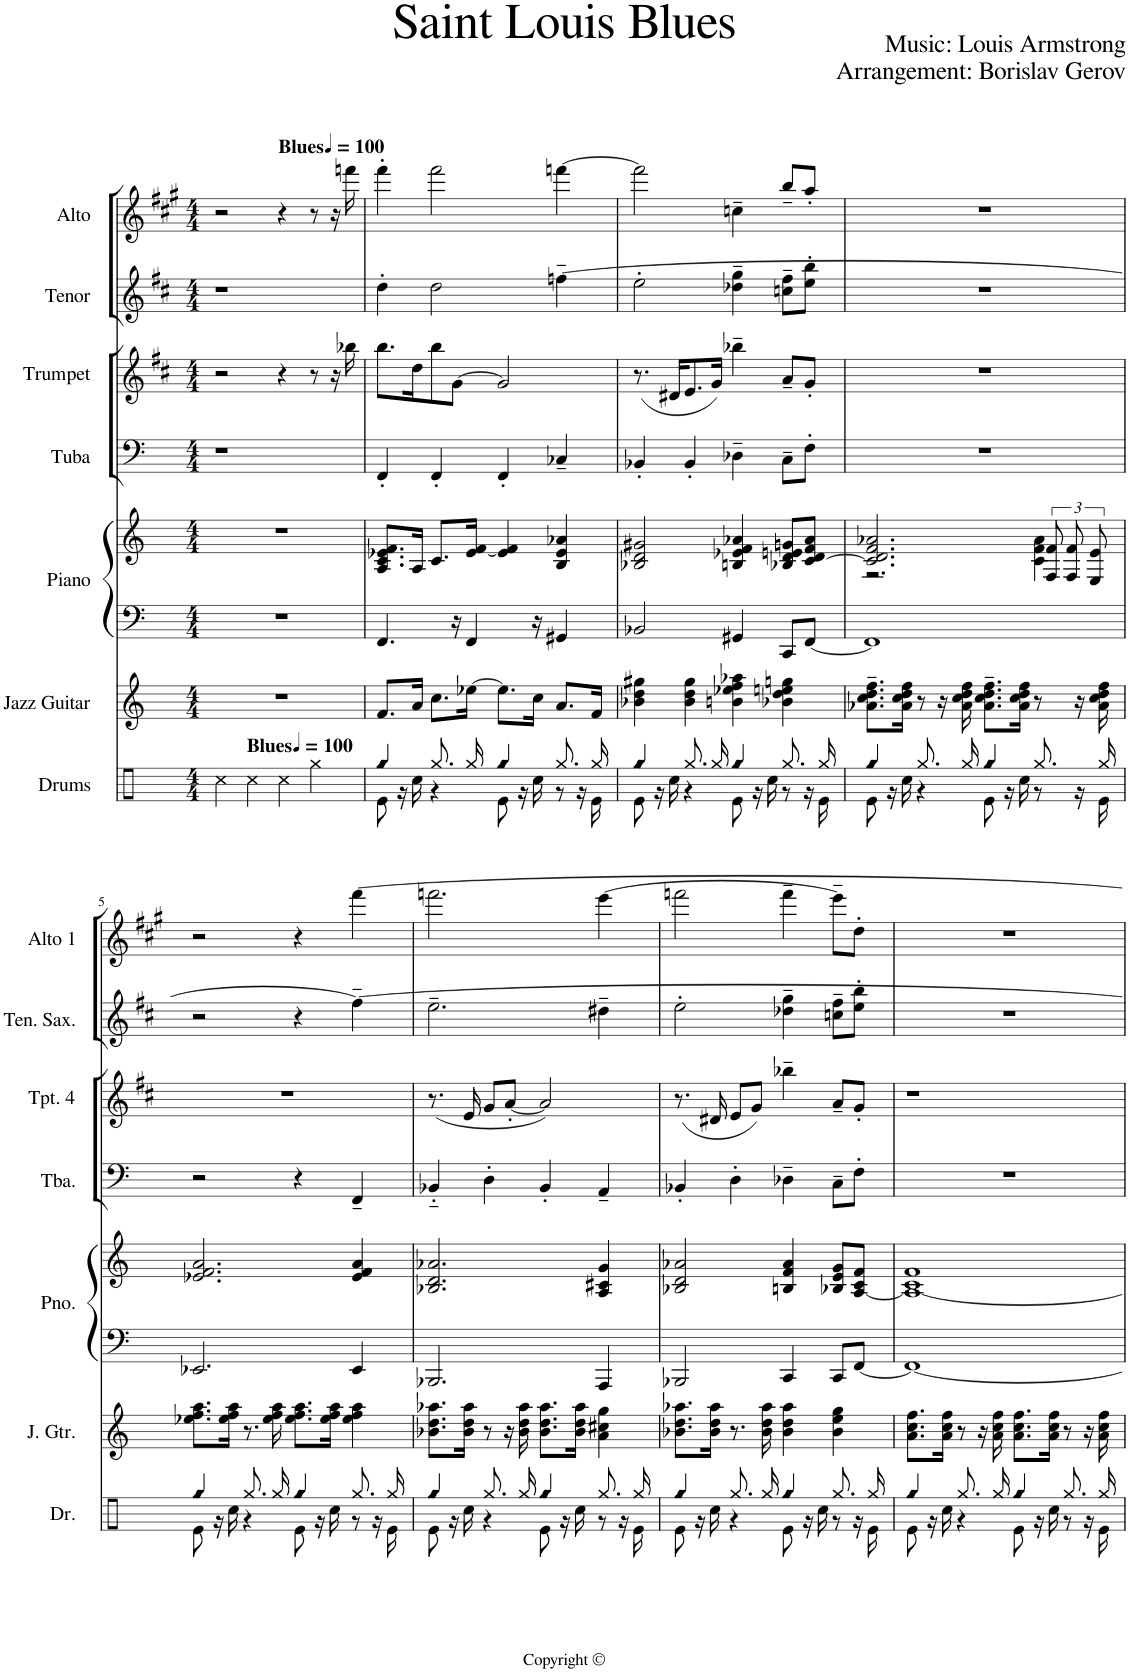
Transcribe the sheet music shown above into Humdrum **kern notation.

**kern	**kern	**kern	**kern	**kern	**kern	**kern	**kern
*part7	*part6	*part5	*part5	*part4	*part3	*part2	*part1
*staff8	*staff7	*staff6	*staff5	*staff4	*staff3	*staff2	*staff1
*I"Drums	*I"Jazz Guitar	*I"Piano	*	*I"Tuba	*I"Trumpet	*I"Tenor	*I"Alto
*I'Dr.	*I'J. Gtr.	*I'Pno.	*	*I'Tba.	*I'Tpt. 4	*	*I'Alto 1
*clefX	*clefG2	*clefF4	*clefG2	*clefF4	*clefG2	*clefG2	*clefG2
*	*	*	*	*	*Trd1c2	*Trd1c2	*Trd5c9
*k[]	*k[]	*k[]	*k[]	*k[]	*k[f#c#]	*k[f#c#]	*k[f#c#g#]
*M4/4	*M4/4	*M4/4	*M4/4	*M4/4	*M4/4	*M4/4	*M4/4
=1	=1	=1	=1	=1	=1	=1	=1
4cc\	1r	1r	1r	1r	2r	1r	2r
!LO:TX:a:B:t=Blues𝅘𝅥 = 100	!	!	!	!	!	!	!
4cc\	.	.	.	.	.	.	.
!	!	!	!	!	!	!	!LO:TX:a:B:t=Blues𝅘𝅥 = 100
4cc\	.	.	.	.	4r	.	4r
4gg\	.	.	.	.	8r	.	8r
.	.	.	.	.	16r	.	16r
.	.	.	.	.	16bb-X\	.	16fffn\
=2	=2	=2	=2	=2	=2	=2	=2
!LO:N:head=diamond	!	!	!	!	!	!	!
*^	*	*	*	*	*	*	*
4gg/	8e\	8.f/L	4.FF/	8.A/ 8.c/ 8.e-X/ 8.f/L	4FF'/	8.bb\L	4dd'\	4fff#'\
.	16r	.	.	.	.	.	.	.
.	16cc\	16a/Jk	.	16A/Jk	.	16dd\K	.	.
8.gg/L	4r	8.cc\L	.	8.c/L	4FF'/	8bb\	2dd\	2fff#\
.	.	.	16r	.	.	[8g\J	.	.
16gg/Jk	.	[16ee-X\Jk	4FF/	[16e-/ 16f/Jk	.	.	.	.
!LO:N:head=diamond	!	!	!	!	!	!	!	!
4gg/	8e\	8.ee-\L]	.	4e-/] 4f/	4FF'/	2g/]	.	.
.	16r	.	.	.	.	.	.	.
.	16cc\	16cc\Jk	16r	.	.	.	.	.
8.gg/L	8r	8.a/L	4GG#X/	4B/ 4e-/ 4a-X/	4C-X~/	.	[4ffn~\	[4fffn\
.	16r	.	.	.	.	.	.	.
16gg/Jk	16e\	16f/Jk	.	.	.	.	.	.
=3	=3	=3	=3	=3	=3	=3	=3	=3
!LO:N:head=diamond	!	!	!	!	!	!	!	!
4gg/	8e\	4b-X\ 4dd\ 4gg#X\	2BB-X/	2B-X/ 2d/ 2g#X/	4BB-X'/	(8.r	2ee'\	2fff\]
.	16r	.	.	.	.	.	.	.
.	16cc\	.	.	.	.	16d#X/KL	.	.
8.gg/L	4r	4b-\ 4dd\ 4gg#\	.	.	4BB-'/	8.e/	.	.
16gg/Jk	.	.	.	.	.	16g/Jk)	.	.
!LO:N:head=diamond	!	!	!	!	!	!	!	!
4gg/	8e\	4bn\ 4ee-X\ 4ff\ 4aa-X\	4GG#X/	4Bn/ 4e-X/ 4f/ 4a-X/	4D-X~\	4bb-X~\	4dd-X\~ 4gg\~	4ccn~\
.	16r	.	.	.	.	.	.	.
.	16cc\	.	.	.	.	.	.	.
8.gg/L	8r	4b-X\ 4dd\ 4een\ 4ggn\	8CC/L	8B-X/ 8d/ 8en/ 8gn/L	8C~\L	8a~/L	8ccn\~ 8ff#\~L	8bb~/L
.	16r	.	[8FF/J	[8c/ 8d/ 8f/ 8a-/J	8F'\J	8g'/J	8ee\' 8bb\'J	8aa'/J
16gg/Jk	16e\	.	.	.	.	.	.	.
=4	=4	=4	=4	=4	=4	=4	=4	=4
!LO:N:head=diamond	!	!	!	!	!	!	!	!
*	*	*	*	*^	*	*	*	*
4gg/	8e\	8.a-X\~ 8.cc\~ 8.dd\~ 8.ff\~L	1FF]	2.c/] 2.d/ 2.f/ 2.a-X/	2.r	1r	1r	1r	1r
.	16r	.	.	.	.	.	.	.	.
.	16cc\	16a-\ 16cc\ 16dd\ 16ff\Jk	.	.	.	.	.	.	.
8.gg/L	4r	8r	.	.	.	.	.	.	.
.	.	16r	.	.	.	.	.	.	.
16gg/Jk	.	16a-\ 16cc\ 16dd\ 16ff\	.	.	.	.	.	.	.
!LO:N:head=diamond	!	!	!	!	!	!	!	!	!
4gg/	8e\	8.a-\~ 8.cc\~ 8.dd\~ 8.ff\~L	.	.	.	.	.	.	.
.	16r	.	.	.	.	.	.	.	.
.	16cc\	16a-\ 16cc\ 16dd\ 16ff\Jk	.	.	.	.	.	.	.
8.gg/L	8r	8r	.	12F/ 12f/	4c\ 4f\ 4a-\	.	.	.	.
.	.	.	.	12F/ 12f/	.	.	.	.	.
.	16r	16r	.	.	.	.	.	.	.
.	.	.	.	12E/ 12e/	.	.	.	.	.
16gg/Jk	16e\	16a-\ 16cc\ 16dd\ 16ff\	.	.	.	.	.	.	.
*	*	*	*	*v	*v	*	*	*	*
!!LO:LB:g=z
=5	=5	=5	=5	=5	=5	=5	=5	=5
!LO:N:head=diamond	!	!	!	!	!	!	!	!
4gg/	8e\	8.ee-X\ 8.ff\ 8.aa\L	2.EE-X/	2.e-X/ 2.f/ 2.a/	2r	1r	2r	2r
.	16r	.	.	.	.	.	.	.
.	16cc\	16ee-\ 16ff\ 16aa\Jk	.	.	.	.	.	.
8.gg/L	4r	8.r	.	.	.	.	.	.
16gg/Jk	.	16ee-\ 16ff\ 16aa\	.	.	.	.	.	.
!LO:N:head=diamond	!	!	!	!	!	!	!	!
4gg/	8e\	8.ee-\ 8.ff\ 8.aa\L	.	.	4r	.	4r	4r
.	16r	.	.	.	.	.	.	.
.	16cc\	16ee-\ 16ff\ 16aa\Jk	.	.	.	.	.	.
8.gg/L	8r	4ee-\ 4ff\ 4aa\	4EE-/	4e-/ 4f/ 4a/	4FF~/	.	4ff~\_	[4fff#\
.	16r	.	.	.	.	.	.	.
16gg/Jk	16e\	.	.	.	.	.	.	.
=6	=6	=6	=6	=6	=6	=6	=6	=6
!LO:N:head=diamond	!	!	!	!	!	!	!	!
4gg/	8e\	8.b-X\ 8.dd\ 8.aa-X\L	2.BBB-X/	2.B-X/ 2.d/ 2.a-X/	4BB-X'~/	(8.r	2.ee~\	2.fffn\
.	16r	.	.	.	.	.	.	.
.	16cc\	16b-\ 16dd\ 16aa-\Jk	.	.	.	16e/	.	.
8.gg/L	4r	8r	.	.	4D'\	8g/L	.	.
.	.	16r	.	.	.	[8a'/J	.	.
16gg/Jk	.	16b-\ 16dd\ 16aa-\	.	.	.	.	.	.
!LO:N:head=diamond	!	!	!	!	!	!	!	!
4gg/	8e\	8.b-\ 8.dd\ 8.aa-\L	.	.	4BB-'/	2a/])	.	.
.	16r	.	.	.	.	.	.	.
.	16cc\	16b-\ 16dd\ 16aa-\Jk	.	.	.	.	.	.
8.gg/L	8r	4a\ 4cc#X\ 4gg\	4AAA/	4A/ 4c#X/ 4g/	4AA~/	.	4dd#X~\	[4eee\
.	16r	.	.	.	.	.	.	.
16gg/Jk	16e\	.	.	.	.	.	.	.
=7	=7	=7	=7	=7	=7	=7	=7	=7
!LO:N:head=diamond	!	!	!	!	!	!	!	!
4gg/	8e\	8.b-X\ 8.dd\ 8.aa-X\L	2BBB-X/	2B-X/ 2d/ 2a-X/	4BB-X'/	(8.r	2ee'\	2fffn\
.	16r	.	.	.	.	.	.	.
.	16cc\	16b-\ 16dd\ 16aa-\Jk	.	.	.	16d#X/	.	.
8.gg/L	4r	8.r	.	.	4D'\	8e/L	.	.
.	.	.	.	.	.	8g/J)	.	.
16gg/Jk	.	16b-\ 16dd\ 16aa-\	.	.	.	.	.	.
!LO:N:head=diamond	!	!	!	!	!	!	!	!
4gg/	8e\	4b-\ 4dd\ 4aa-\	4CC/	4Bn/ 4f/ 4a-/	4D-X~\	4bb-X~\	4dd-X\~ 4gg\~	4fff~\
.	16r	.	.	.	.	.	.	.
.	16cc\	.	.	.	.	.	.	.
8.gg/L	8r	4b-\ 4ee\ 4gg\	8CC/L	8B-X/ 8e/ 8g/L	8C~\L	8a~/L	8ccn\~ 8ff#\~L	8eee~\L]
.	16r	.	[8FF/J	[8A/ 8c/ 8f/J	8F'\J	8g'/J	8ee\' 8bb\'J	8dd'\J
16gg/Jk	16e\	.	.	.	.	.	.	.
=8	=8	=8	=8	=8	=8	=8	=8	=8
!LO:N:head=diamond	!	!	!	!	!	!	!	!
4gg/	8e\	8.a\ 8.cc\ 8.ff\L	1FF_	1A_ 1c 1f	1r	1r	1r	1r
.	16r	.	.	.	.	.	.	.
.	16cc\	16a\ 16cc\ 16ff\Jk	.	.	.	.	.	.
8.gg/L	4r	8r	.	.	.	.	.	.
.	.	16r	.	.	.	.	.	.
16gg/Jk	.	16a\ 16cc\ 16ff\	.	.	.	.	.	.
!LO:N:head=diamond	!	!	!	!	!	!	!	!
4gg/	8e\	8.a\ 8.cc\ 8.ff\L	.	.	.	.	.	.
.	16r	.	.	.	.	.	.	.
.	16cc\	16a\ 16cc\ 16ff\Jk	.	.	.	.	.	.
8.gg/L	8r	8r	.	.	.	.	.	.
.	16r	16r	.	.	.	.	.	.
16gg/Jk	16e\	16a\ 16cc\ 16ff\	.	.	.	.	.	.
*v	*v	*	*	*	*	*	*	*
=	=	=	=	=	=	=	=
*-	*-	*-	*-	*-	*-	*-	*-
